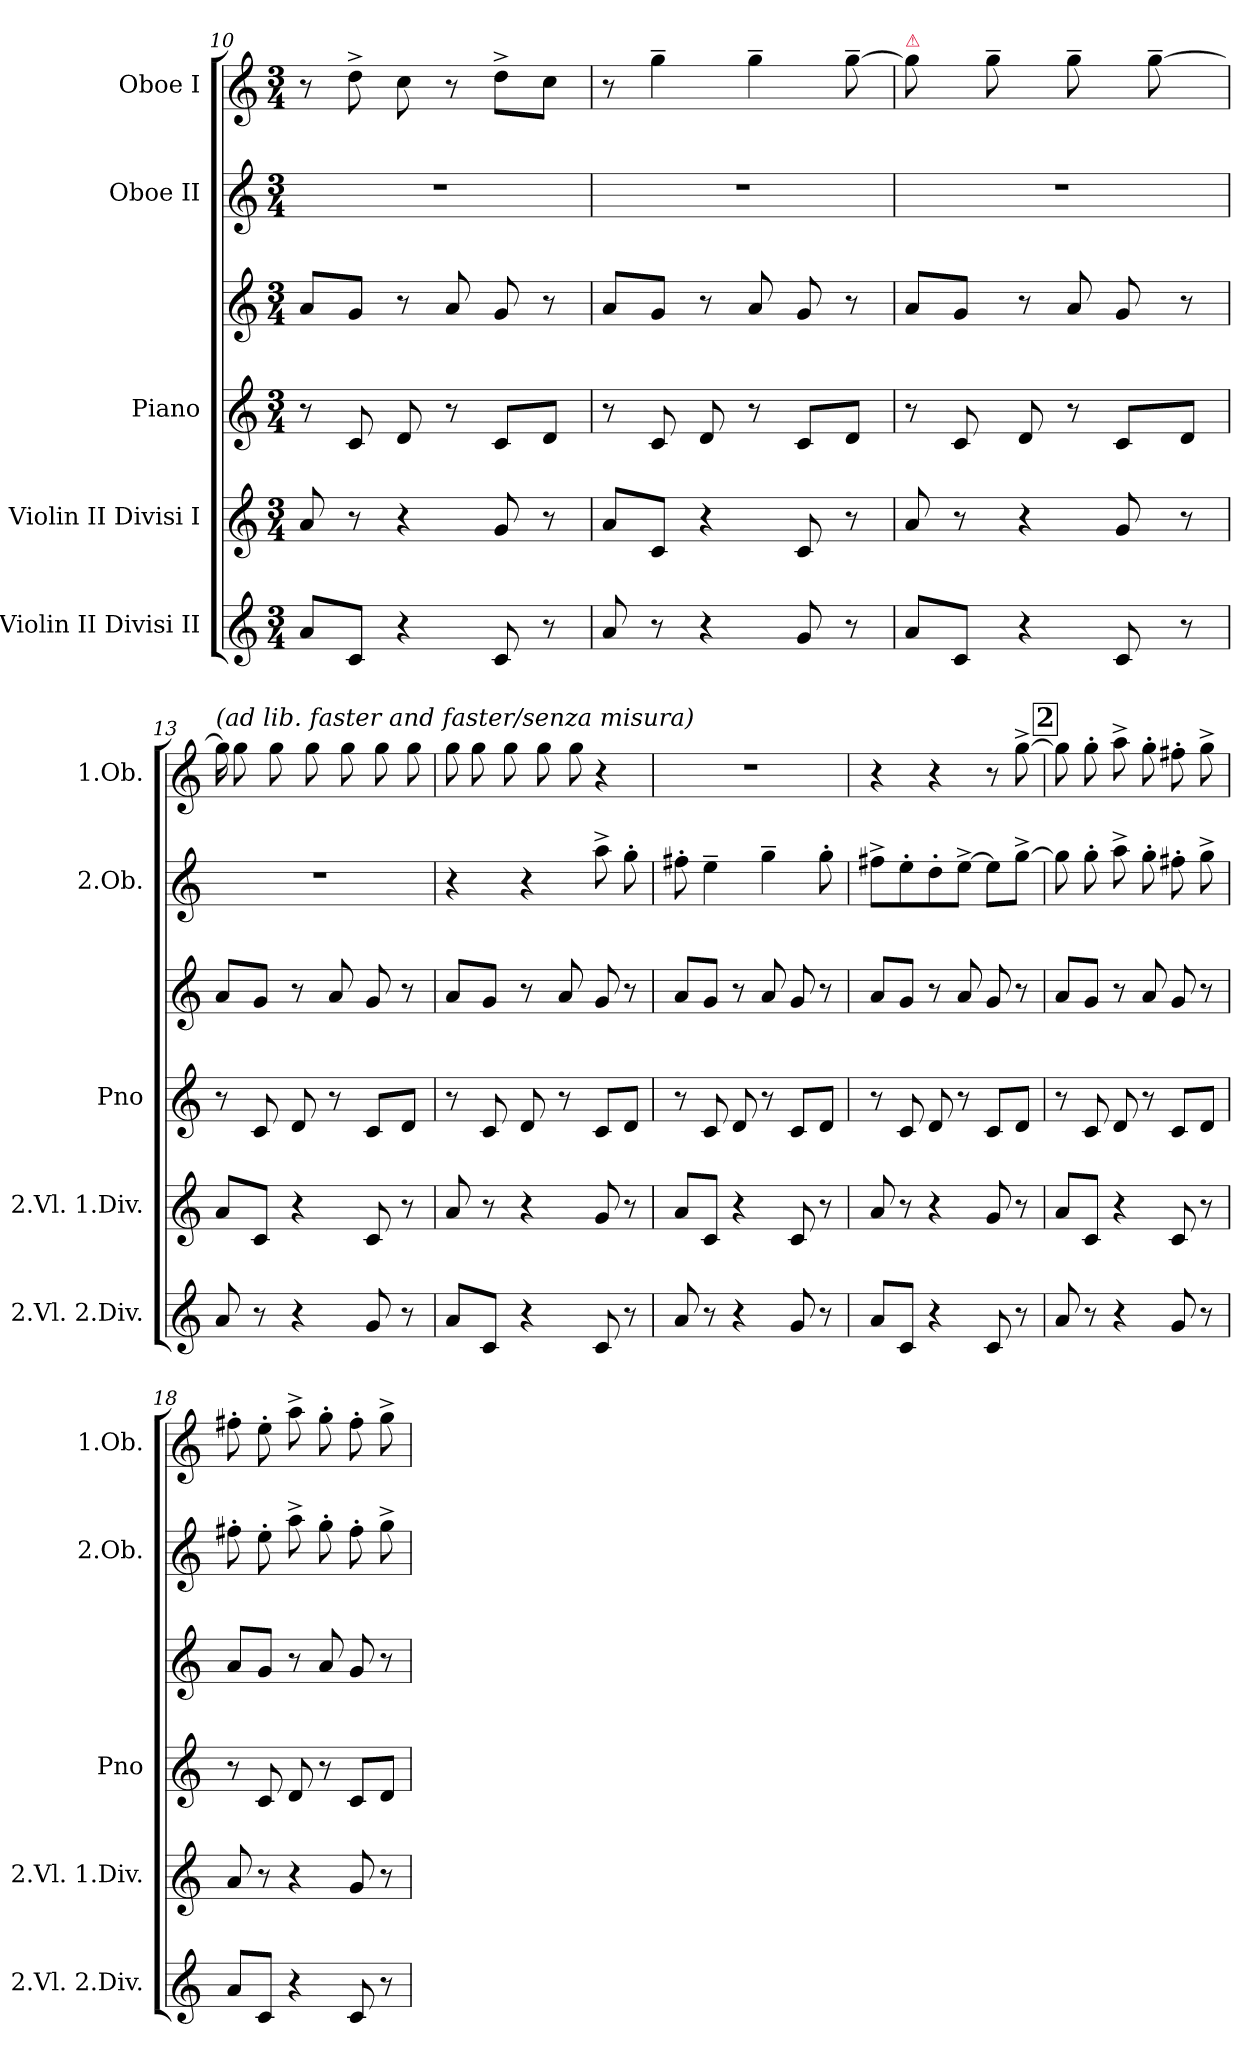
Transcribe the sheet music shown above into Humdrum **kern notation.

**kern	**kern	**kern	**kern	**kern	**kern
*part5	*part4	*part3	*part3	*part2	*part1
*staff6	*staff5	*staff4	*staff3	*staff2	*staff1
*I"Violin II Divisi II	*I"Violin II Divisi I	*I"Piano	*	*I"Oboe II	*I"Oboe I
*I'2.Vl. 2.Div.	*I'2.Vl. 1.Div.	*I'Pno	*	*I'2.Ob.	*I'1.Ob.
*clefG2	*clefG2	*clefG2	*clefG2	*clefG2	*clefG2
*k[]	*k[]	*k[]	*k[]	*k[]	*k[]
*C:	*C:	*C:	*C:	*C:	*C:
*M3/4	*M3/4	*M3/4	*M3/4	*M3/4	*M3/4
=10	=10	=10	=10	=10	=10
8aL	8a	8r	8aL	4%3r	8r
8cJ	8r	8c	8gJ	.	8dd^
4r	4r	8d	8r	.	8cc
.	.	8r	8a	.	8r
8c	8g	8cL	8g	.	8dd^L
8r	8r	8dJ	8r	.	8ccJ
=11	=11	=11	=11	=11	=11
8a	8aL	8r	8aL	4%3r	8r
8r	8cJ	8c	8gJ	.	4gg~
4r	4r	8d	8r	.	.
.	.	8r	8a	.	4gg~
8g	8c	8cL	8g	.	.
8r	8r	8dJ	8r	.	[8gg~
=12	=12	=12	=12	=12	=12
*	*	*	*	*	*Xtuplet
!	!	!	!	!	!LO:TX:a:color=crimson:t=⚠
8aL	8a	8r	8aL	4%3r	16%3gg]
8cJ	8r	8c	8gJ	.	.
.	.	.	.	.	16%3gg~
4r	4r	8d	8r	.	.
.	.	8r	8a	.	16%3gg~
8c	8g	8cL	8g	.	.
.	.	.	.	.	[16%3gg~
8r	8r	8dJ	8r	.	.
=13	=13	=13	=13	=13	=13
!	!	!	!	!	!LO:TX:a:i:t=(ad lib. faster and faster/senza misura)
8a	8aL	8r	8aL	4%3r	52%3gg]
.	.	.	.	.	26%3gg
8r	8cJ	8c	8gJ	.	.
.	.	.	.	.	26%3gg
4r	4r	8d	8r	.	.
.	.	.	.	.	26%3gg
.	.	8r	8a	.	.
.	.	.	.	.	26%3gg
8g	8c	8cL	8g	.	.
.	.	.	.	.	26%3gg
8r	8r	8dJ	8r	.	.
.	.	.	.	.	26%3gg
=14	=14	=14	=14	=14	=14
8aL	8a	8r	8aL	4r	10gg
.	.	.	.	.	10gg
8cJ	8r	8c	8gJ	.	.
.	.	.	.	.	10gg
4r	4r	8d	8r	4r	.
.	.	.	.	.	10gg
.	.	8r	8a	.	.
.	.	.	.	.	10gg
8c	8g	8cL	8g	8aa^	4r
8r	8r	8dJ	8r	8gg'	.
=15	=15	=15	=15	=15	=15
8a	8aL	8r	8aL	8ff#X'	4%3r
8r	8cJ	8c	8gJ	4ee~	.
4r	4r	8d	8r	.	.
.	.	8r	8a	4gg~	.
8g	8c	8cL	8g	.	.
8r	8r	8dJ	8r	8gg'	.
=16	=16	=16	=16	=16	=16
8aL	8a	8r	8aL	8ff#X^L	4r
8cJ	8r	8c	8gJ	8ee'	.
4r	4r	8d	8r	8dd'	4r
.	.	8r	8a	[8ee^J	.
8c	8g	8cL	8g	8eeL]	8r
8r	8r	8dJ	8r	[8gg^J	[8gg^
!!LO:REH:place=s1:t=2
=17	=17	=17	=17	=17	=17
8a	8aL	8r	8aL	8gg]	8gg]
8r	8cJ	8c	8gJ	8gg'	8gg'
4r	4r	8d	8r	8aa^	8aa^
.	.	8r	8a	8gg'	8gg'
8g	8c	8cL	8g	8ff#X'	8ff#X'
8r	8r	8dJ	8r	8gg^	8gg^
=18	=18	=18	=18	=18	=18
8aL	8a	8r	8aL	8ff#X'	8ff#X'
8cJ	8r	8c	8gJ	8ee'	8ee'
4r	4r	8d	8r	8aa^	8aa^
.	.	8r	8a	8gg'	8gg'
8c	8g	8cL	8g	8ff#'	8ff#'
8r	8r	8dJ	8r	8gg^	8gg^
=	=	=	=	=	=
*-	*-	*-	*-	*-	*-
